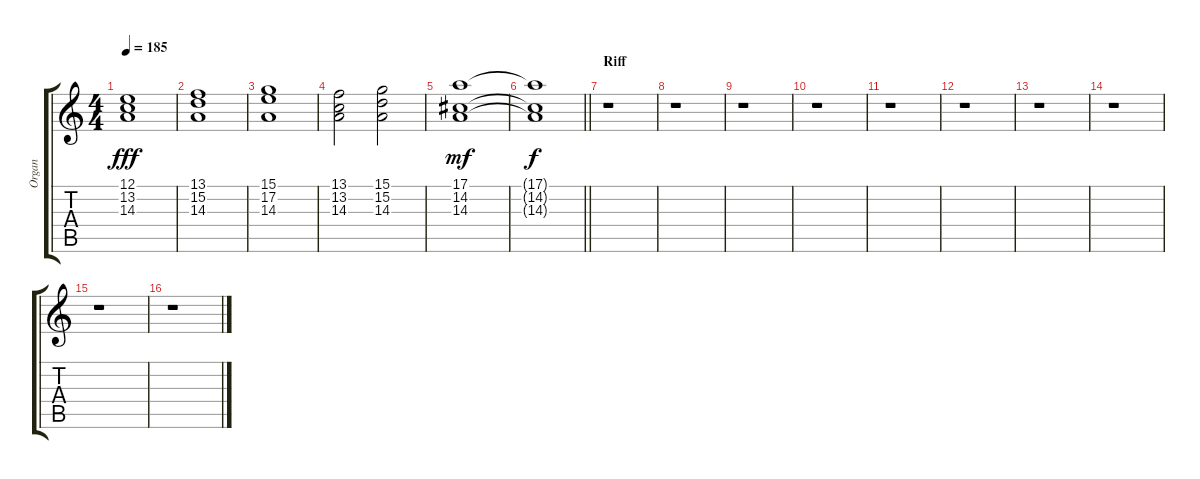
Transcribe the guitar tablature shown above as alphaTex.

\track ("Organ" "Organ") {instrument drawbarorgan}
\staff {score tabs}
\tuning (E4 B3 G3 D3 A2 E2) {hide}
\ts (4 4)
\tempo 185
\clef g2
\ks c
(12.1 13.2 14.3).1{dy fff} |
(13.1 15.2 14.3).1 |
(15.1 17.2 14.3).1 |
(13.1 13.2 14.3).2 (15.1 15.2 14.3).2 |
(17.1 14.2 14.3).1{dy mf} |
\barLineRight lightlight
(17.1{t} 14.2{t} 14.3{t}).1{dy f} |
\section ("" "Riff")
r.1 |
r.1 |
r.1 |
r.1 |
r.1 |
r.1 |
r.1 |
r.1 |
r.1 |
r.1
